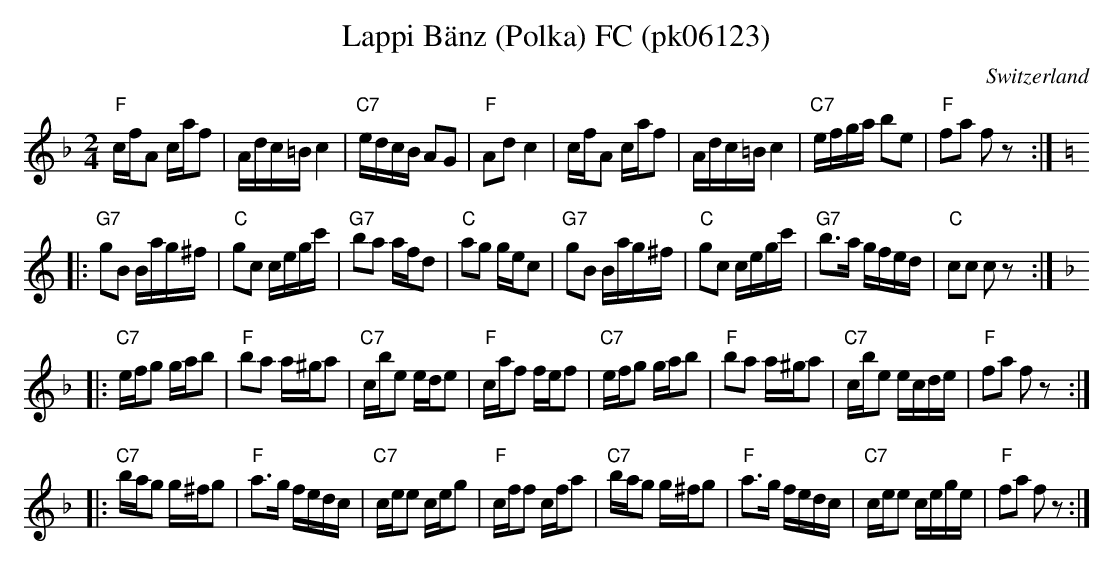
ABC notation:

X:1
T: Lappi Bänz (Polka) FC (pk06123)
O:Switzerland
M:2/4
L:1/16
K:F major
"F"cfA2 caf2 | Adc=B c4 | "C7"edcB A2G2 | "F"A2d2c4 | cfA2 caf2 | Adc=B c4 | "C7"efga b2e2 | "F"f2a2 f2z2 :: [K:C]
"G7"g2B2 Bag^f | "C"g2c2 cegc' | "G7"b2a2 afd2 | "C"a2g2 gec2 | "G7"g2B2 Bag^f | "C"g2c2 cegc' | "G7"b3a gfed | "C"c2c2 c2z2 :: [K:F]
"C7"efg2 gab2 | "F"b2a2 a^ga2 | "C7"cbe2 ede2 | "F"caf2 fef2 | "C7"efg2 gab2 | "F"b2a2 a^ga2 | "C7"cbe2 ecde | "F"f2a2 f2z2 ::
"C7"bag2 g^fg2 | "F"a3g fedc | "C7"cee2 ceg2 | "F"cff2 cfa2 | "C7"bag2 g^fg2 | "F"a3g fedc | "C7"cee2 cege | "F"f2a2 f2z2 :|
